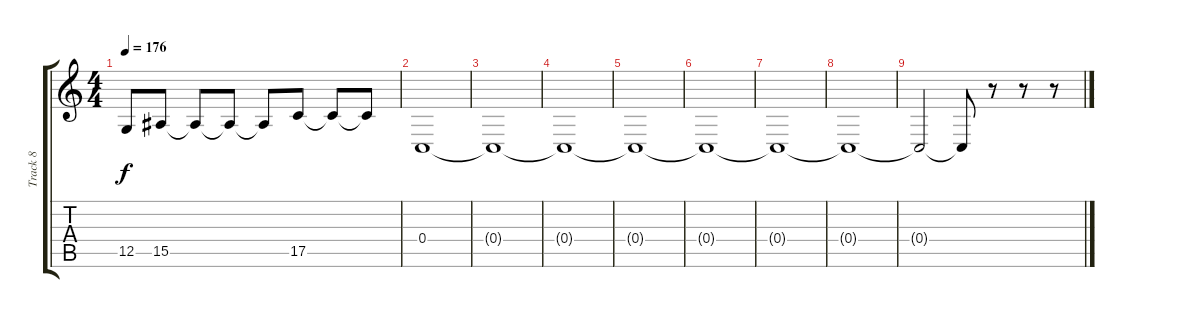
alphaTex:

\track ("Track 8" "Track 8") {instrument pad1newage}
\staff {score tabs}
\tuning (D4 A3 F3 C3 G2 C2) {hide}
\ts (4 4)
\tempo 176
\clef g2
\ks c
12.5{t}.8{dy f} 15.5.8 15.5{t}.8 15.5{t}.8 15.5{t}.8 17.5.8 17.5{t}.8 17.5{t}.8 |
0.4.1 |
0.4{t}.1 |
0.4{t}.1 |
0.4{t}.1 |
0.4{t}.1 |
0.4{t}.1 |
0.4{t}.1 |
0.4{t}.2 0.4{t}.8 r.8 r.8 r.8
